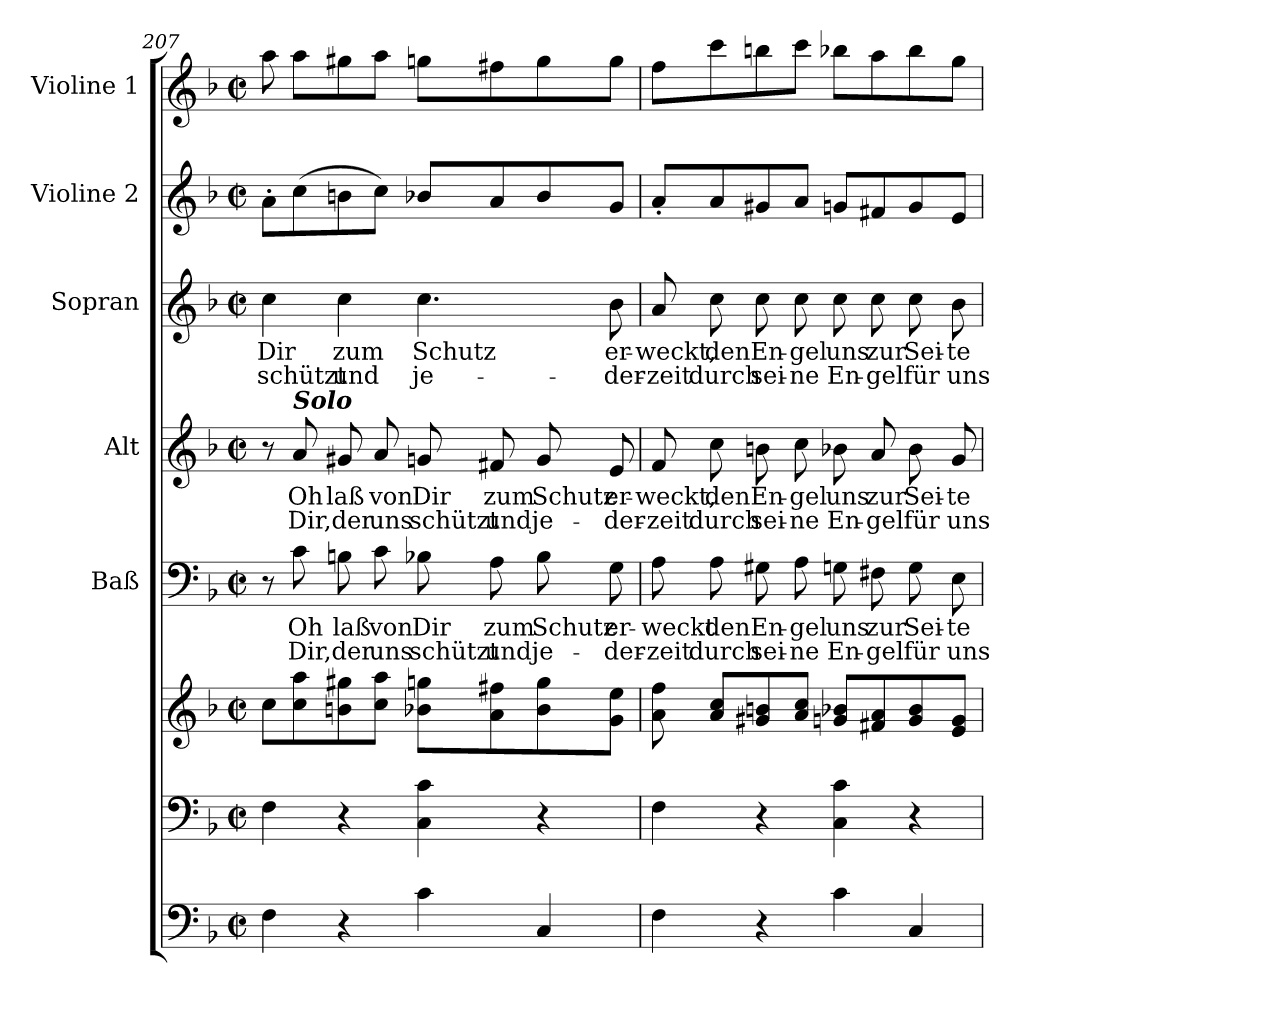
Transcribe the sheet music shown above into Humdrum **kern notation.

**kern	**kern	**kern	**kern	**text	**text	**kern	**text	**text	**kern	**text	**text	**kern	**kern
*part7	*part6	*part6	*part5	*part5	*part5	*part4	*part4	*part4	*part3	*part3	*part3	*part2	*part1
*staff8	*staff7	*staff6	*staff5	*staff5	*staff5	*staff4	*staff4	*staff4	*staff3	*staff3	*staff3	*staff2	*staff1
*	*	*	*I"Baß	*	*	*I"Alt	*	*	*I"Sopran	*	*	*I"Violine 2	*I"Violine 1
*	*	*	*	*	*	*	*	*	*	*	*	*I'Vln	*I'Vln
*clefF4	*clefF4	*clefG2	*clefF4	*	*	*clefG2	*	*	*clefG2	*	*	*clefG2	*clefG2
*ITrd7c12	*	*	*	*	*	*	*	*	*	*	*	*	*
*k[b-]	*k[b-]	*k[b-]	*k[b-]	*	*	*k[b-]	*	*	*k[b-]	*	*	*k[b-]	*k[b-]
*F:	*F:	*F:	*F:	*	*	*F:	*	*	*F:	*	*	*F:	*F:
*M2/2	*M2/2	*M2/2	*M2/2	*	*	*M2/2	*	*	*M2/2	*	*	*M2/2	*M2/2
*met(c|)	*met(c|)	*met(c|)	*met(c|)	*	*	*met(c|)	*	*	*met(c|)	*	*	*met(c|)	*met(c|)
=207	=207	=207	=207	=207	=207	=207	=207	=207	=207	=207	=207	=207	=207
!	!	!	!	!	!	!	!	!	!	!LO:LY:b	!LO:LY:b	!	!
4FF\	4F\	8cc\L	8r	.	.	8r	.	.	4cc\	Dir	schützt	8a'>\L	8aa\
!	!	!	!	!	!	!LO:TX:a:Bi:t=Solo	!	!	!	!	!	!	!
!	!	!	!	!LO:LY:b	!LO:LY:b	!	!LO:LY:b	!LO:LY:b	!	!	!	!	!
.	.	8cc\ 8aa\	8c\	Oh	Dir,	8a/	Oh	Dir,	.	.	.	(>8cc\	8aa\L
!	!	!	!	!LO:LY:b	!LO:LY:b	!	!LO:LY:b	!LO:LY:b	!	!LO:LY:b	!LO:LY:b	!	!
4r	4r	8bn\ 8gg#X\	8Bn\	laß	der	8g#X/	laß	der	4cc\	zum	und	8bn\	8gg#X\
!	!	!	!	!LO:LY:b	!LO:LY:b	!	!LO:LY:b	!LO:LY:b	!	!	!	!	!
.	.	8cc\ 8aa\J	8c\	von	uns	8a/	von	uns	.	.	.	8cc\J)	8aa\J
!	!	!	!	!LO:LY:b	!LO:LY:b	!	!LO:LY:b	!LO:LY:b	!	!LO:LY:b	!LO:LY:b	!	!
4C\	4C\ 4c\	8b-X\ 8ggn\L	8B-X\	Dir	schützt	8gn/	Dir	schützt	4.cc\	Schutz	je-	8b-X/L	8ggn\L
!	!	!	!	!LO:LY:b	!LO:LY:b	!	!LO:LY:b	!LO:LY:b	!	!	!	!	!
.	.	8a\ 8ff#X\	8A\	zum	und	8f#X/	zum	und	.	.	.	8a/	8ff#X\
!	!	!	!	!LO:LY:b	!LO:LY:b	!	!LO:LY:b	!LO:LY:b	!	!	!	!	!
4CC/	4r	8b-\ 8gg\	8B-\	Schutz	je-	8g/	Schutz	je-	.	.	.	8b-/	8gg\
!	!	!	!	!LO:LY:b	!LO:LY:b	!	!LO:LY:b	!LO:LY:b	!	!LO:LY:b	!LO:LY:b	!	!
.	.	8g\ 8ee\J	8G\	er-	-der-	8e/	er-	-der-	8b-\	er-	-der-	8g/J	8gg\J
!!LO:PB:g=z
=208	=208	=208	=208	=208	=208	=208	=208	=208	=208	=208	=208	=208	=208
!	!	!	!	!LO:LY:b	!LO:LY:b	!	!LO:LY:b	!LO:LY:b	!	!LO:LY:b	!LO:LY:b	!	!
4FF\	4F\	8a\ 8ff\	8A\	-weckt	-zeit	8f/	-weckt,	-zeit	8a/	-weckt,	-zeit	8a'</L	8ff\L
!	!	!	!	!LO:LY:b	!LO:LY:b	!	!LO:LY:b	!LO:LY:b	!	!LO:LY:b	!LO:LY:b	!	!
.	.	8a/ 8cc/L	8A\	den	durch	8cc\	den	durch	8cc\	den	durch	8a/	8ccc\
!	!	!	!	!LO:LY:b	!LO:LY:b	!	!LO:LY:b	!LO:LY:b	!	!LO:LY:b	!LO:LY:b	!	!
4r	4r	8g#X/ 8bn/	8G#X\	En-	sei-	8bn\	En-	sei-	8cc\	En-	sei-	8g#X/	8bbn\
!	!	!	!	!LO:LY:b	!LO:LY:b	!	!LO:LY:b	!LO:LY:b	!	!LO:LY:b	!LO:LY:b	!	!
.	.	8a/ 8cc/J	8A\	-gel	-ne	8cc\	-gel	-ne	8cc\	-gel	-ne	8a/J	8ccc\J
!	!	!	!	!LO:LY:b	!LO:LY:b	!	!LO:LY:b	!LO:LY:b	!	!LO:LY:b	!LO:LY:b	!	!
4C\	4C\ 4c\	8gn/ 8b-X/L	8Gn\	uns	En-	8b-X\	uns	En-	8cc\	uns	En-	8gn/L	8bb-X\L
!	!	!	!	!LO:LY:b	!LO:LY:b	!	!LO:LY:b	!LO:LY:b	!	!LO:LY:b	!LO:LY:b	!	!
.	.	8f#X/ 8a/	8F#X\	zur	-gel	8a/	zur	-gel	8cc\	zur	-gel	8f#X/	8aa\
!	!	!	!	!LO:LY:b	!LO:LY:b	!	!LO:LY:b	!LO:LY:b	!	!LO:LY:b	!LO:LY:b	!	!
4CC/	4r	8g/ 8b-/	8G\	Sei-	für	8b-\	Sei-	für	8cc\	Sei-	für	8g/	8bb-\
!	!	!	!	!LO:LY:b	!LO:LY:b	!	!LO:LY:b	!LO:LY:b	!	!LO:LY:b	!LO:LY:b	!	!
.	.	8e/ 8g/J	8E\	-te	uns	8g/	-te	uns	8b-\	-te	uns	8e/J	8gg\J
=	=	=	=	=	=	=	=	=	=	=	=	=	=
*-	*-	*-	*-	*-	*-	*-	*-	*-	*-	*-	*-	*-	*-
